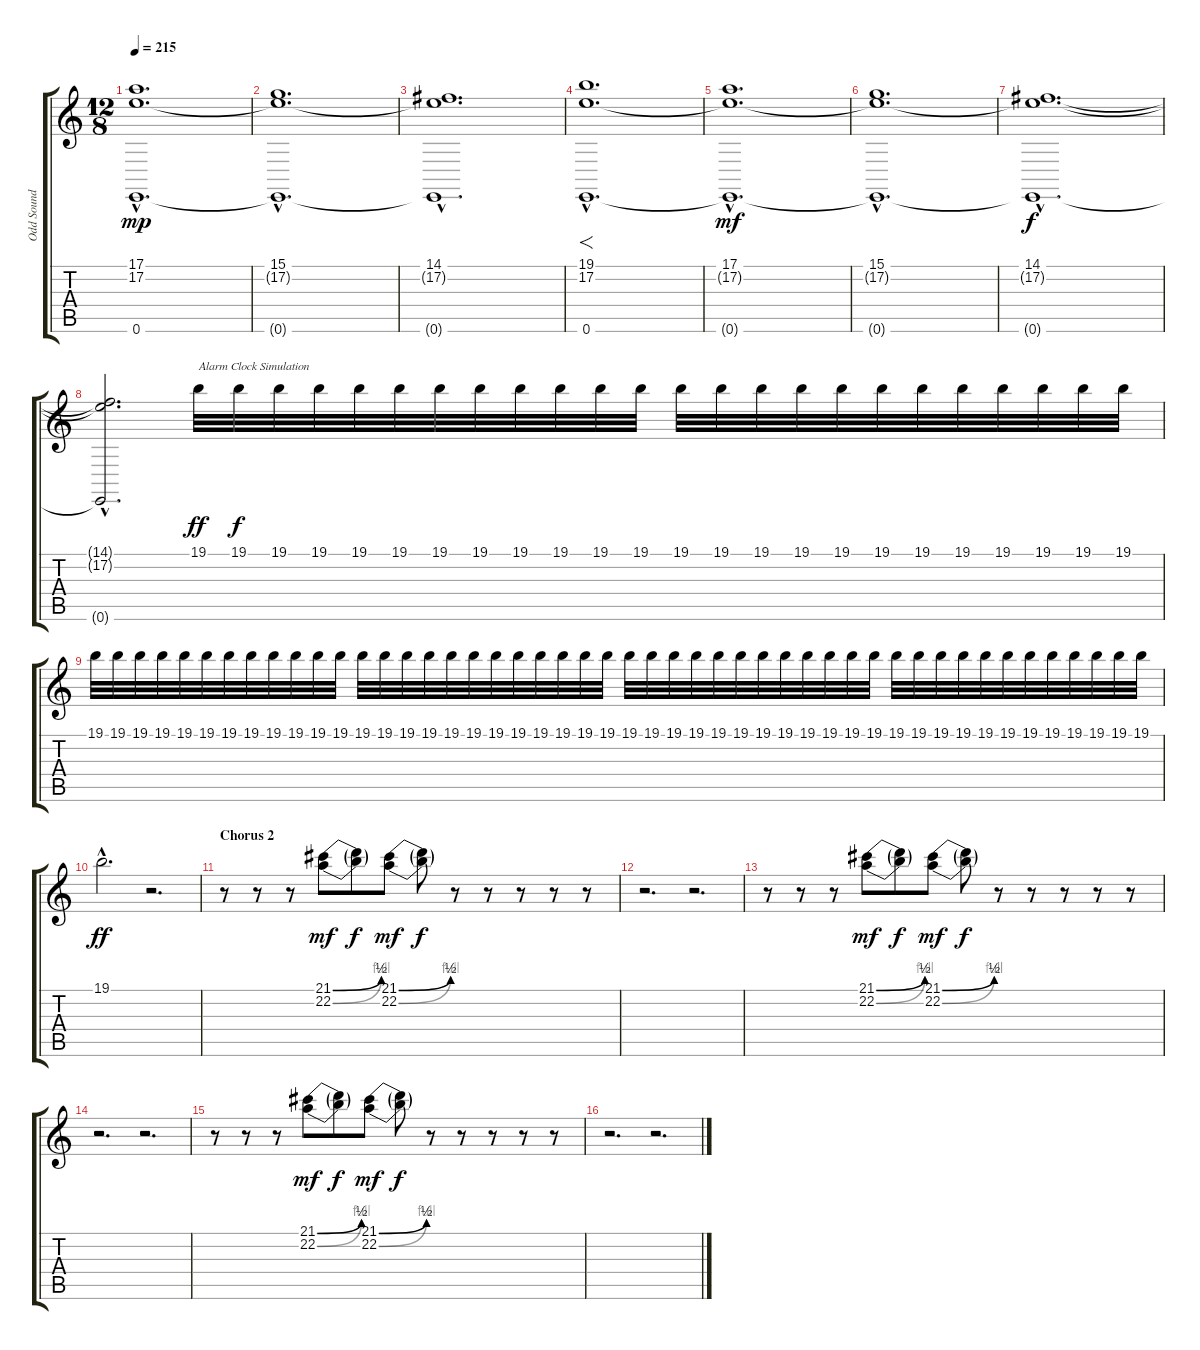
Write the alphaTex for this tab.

\track ("Odd Sound Effects" "Odd Sound ") {instrument stringensemble1}
\staff {score tabs}
\tuning (E4 B3 G3 D3 A2 E2) {hide}
\ts (12 8)
\tempo 215
\clef g2
\ks c
(17.1{hac} 17.2{hac t} 0.6{hac t}).1{d dy mp} |
(15.1{hac} 17.2{hac t} 0.6{hac t}).1{d} |
(14.1{hac} 17.2{hac t} 0.6{hac t}).1{d} |
(19.1{hac} 17.2{hac} 0.6{hac}).1{f d} |
(17.1{hac} 17.2{hac t} 0.6{hac t}).1{d dy mf} |
(15.1{hac} 17.2{hac t} 0.6{hac t}).1{d} |
(14.1{hac} 17.2{hac t} 0.6{hac t}).1{d dy f} |
(14.1{hac t} 17.2{hac t} 0.6{hac t}).2{d} 19.1.32{txt "Alarm Clock Simulation" dy ff volume 14 instrument guitarharmonics} 19.1.32{dy f} 19.1.32 19.1.32 19.1.32 19.1.32 19.1.32 19.1.32 19.1.32 19.1.32 19.1.32 19.1.32 19.1.32 19.1.32 19.1.32 19.1.32 19.1.32 19.1.32 19.1.32 19.1.32 19.1.32 19.1.32 19.1.32 19.1.32 |
19.1.32 19.1.32 19.1.32 19.1.32 19.1.32 19.1.32 19.1.32 19.1.32 19.1.32 19.1.32 19.1.32 19.1.32 19.1.32 19.1.32 19.1.32 19.1.32 19.1.32 19.1.32 19.1.32 19.1.32 19.1.32 19.1.32 19.1.32 19.1.32 19.1.32 19.1.32 19.1.32 19.1.32 19.1.32 19.1.32 19.1.32 19.1.32 19.1.32 19.1.32 19.1.32 19.1.32 19.1.32 19.1.32 19.1.32 19.1.32 19.1.32 19.1.32 19.1.32 19.1.32 19.1.32 19.1.32 19.1.32 19.1.32 |
19.1{hac}.2{d dy ff} r.2{d instrument distortionguitar} |
\section ("" "Chorus 2")
r.8 r.8 r.8 (21.1{be (bend 0 0 60 2)} 22.2{be (bend 0 0 60 4)}).8{dy mf} (21.1{t} 22.2{t}).8{dy f} (21.1{be (bend 0 0 60 2)} 22.2{be (bend 0 0 60 4)}).8{dy mf} (21.1{t} 22.2{t}).8{dy f} r.8 r.8 r.8 r.8 r.8 |
r.2{d} r.2{d} |
r.8 r.8 r.8 (21.1{be (bend 0 0 60 2)} 22.2{be (bend 0 0 60 4)}).8{dy mf} (21.1{t} 22.2{t}).8{dy f} (21.1{be (bend 0 0 60 2)} 22.2{be (bend 0 0 60 4)}).8{dy mf} (21.1{t} 22.2{t}).8{dy f} r.8 r.8 r.8 r.8 r.8 |
r.2{d} r.2{d} |
r.8 r.8 r.8 (21.1{be (bend 0 0 60 2)} 22.2{be (bend 0 0 60 4)}).8{dy mf} (21.1{t} 22.2{t}).8{dy f} (21.1{be (bend 0 0 60 2)} 22.2{be (bend 0 0 60 4)}).8{dy mf} (21.1{t} 22.2{t}).8{dy f} r.8 r.8 r.8 r.8 r.8 |
r.2{d} r.2{d}
